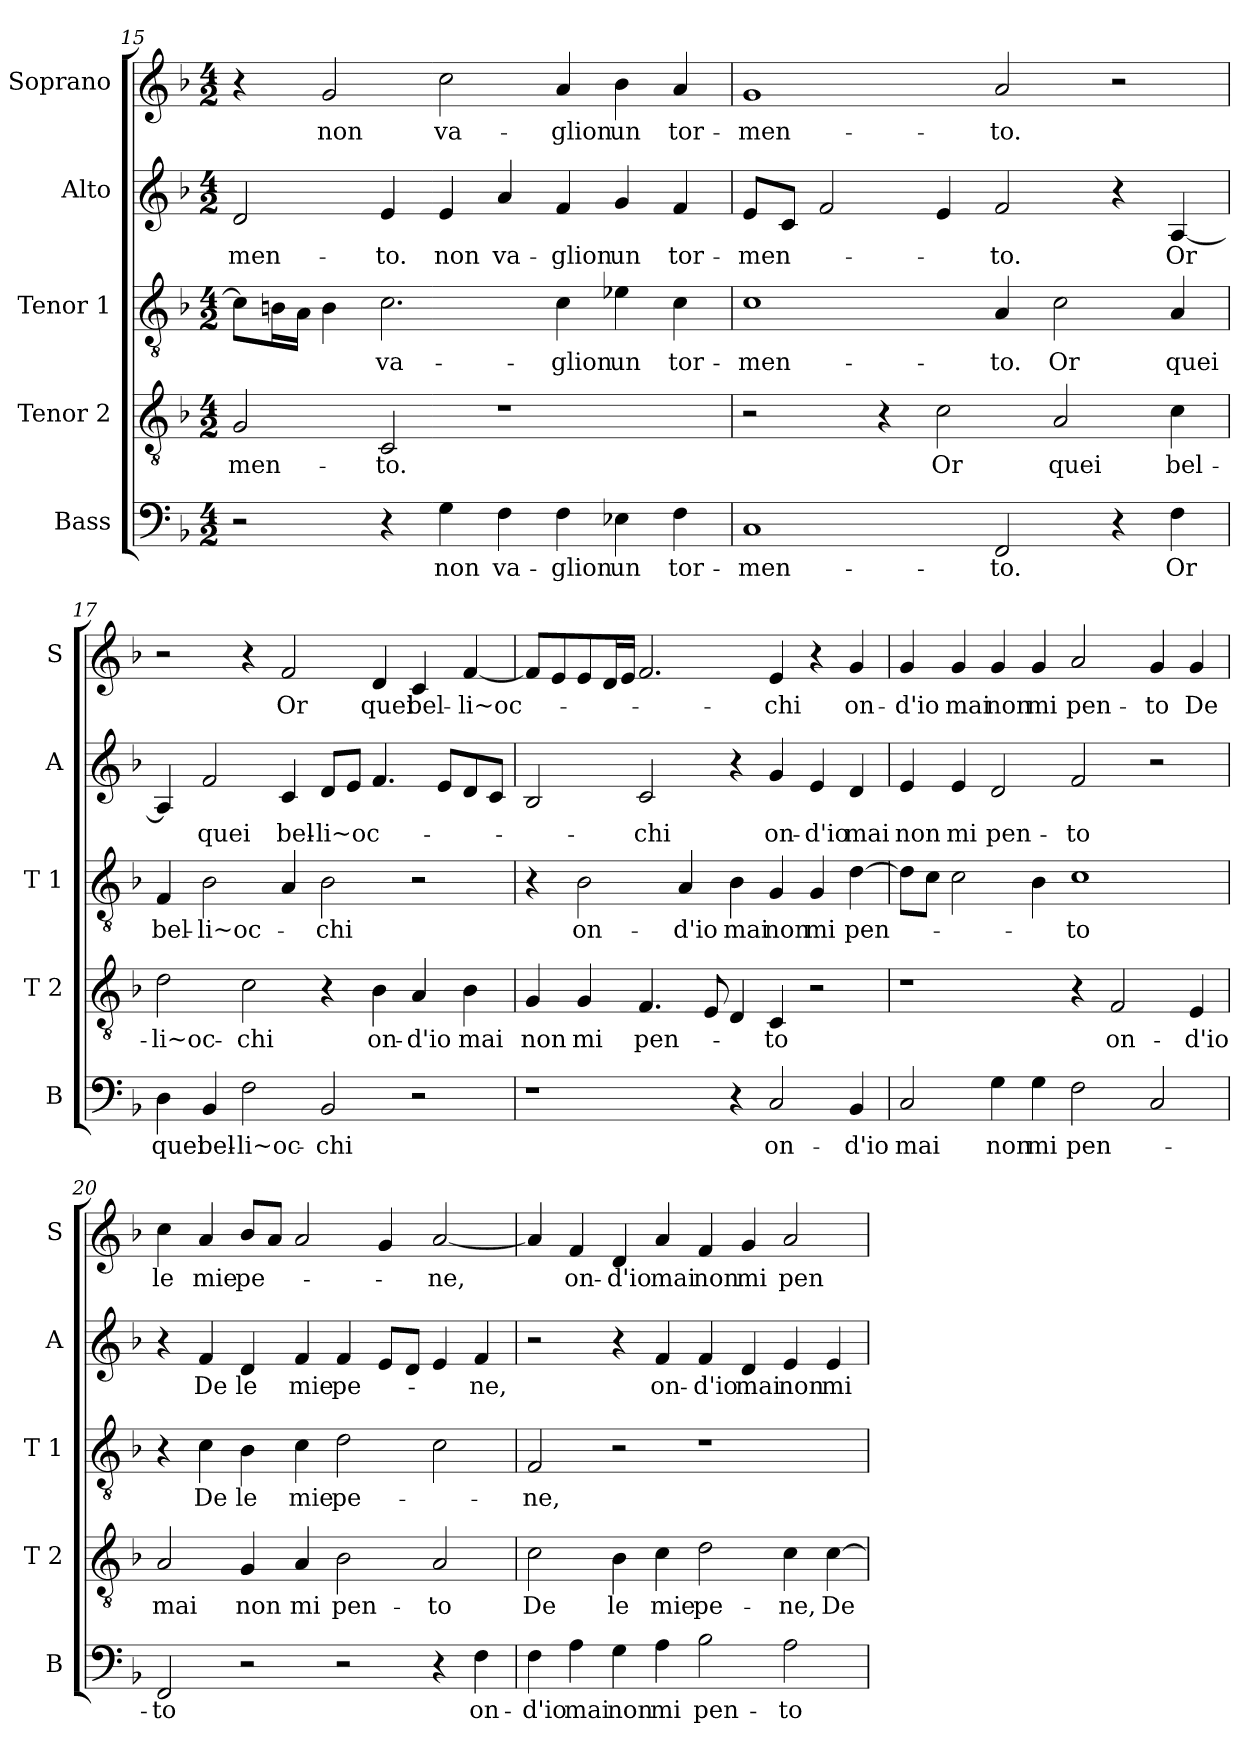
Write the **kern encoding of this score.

**kern	**text	**kern	**text	**kern	**text	**kern	**text	**kern	**text
*part5	*part5	*part4	*part4	*part3	*part3	*part2	*part2	*part1	*part1
*staff5	*staff5	*staff4	*staff4	*staff3	*staff3	*staff2	*staff2	*staff1	*staff1
*I"Bass	*	*I"Tenor 2	*	*I"Tenor 1	*	*I"Alto	*	*I"Soprano	*
*I'B	*	*I'T 2	*	*I'T 1	*	*I'A	*	*I'S	*
*clefF4	*	*clefGv2	*	*clefGv2	*	*clefG2	*	*clefG2	*
*k[b-]	*	*k[b-]	*	*k[b-]	*	*k[b-]	*	*k[b-]	*
*F:	*	*F:	*	*F:	*	*F:	*	*F:	*
*M4/2	*	*M4/2	*	*M4/2	*	*M4/2	*	*M4/2	*
=15	=15	=15	=15	=15	=15	=15	=15	=15	=15
!	!	!	!LO:LY:b	!	!	!	!LO:LY:b	!	!
2r	.	2G/	-men-	8c\L]	.	2d/	-men-	4r	.
.	.	.	.	16Bn\L	.	.	.	.	.
.	.	.	.	16A\JJ	.	.	.	.	.
!	!	!	!	!	!	!	!	!	!LO:LY:b
.	.	.	.	4B\	.	.	.	2g/	non
!	!	!	!LO:LY:b	!	!LO:LY:b	!	!LO:LY:b	!	!
4r	.	2C/	-to.	2.c\	va-	4e/	-to.	.	.
!	!LO:LY:b	!	!	!	!	!	!LO:LY:b	!	!LO:LY:b
4G\	non	.	.	.	.	4e/	non	2cc\	va-
!	!LO:LY:b	!	!	!	!	!	!LO:LY:b	!	!
4F\	va-	1r	.	.	.	4a/	va-	.	.
!	!LO:LY:b	!	!	!	!LO:LY:b	!	!LO:LY:b	!	!LO:LY:b
4F\	-glion	.	.	4c\	-glion	4f/	-glion	4a/	-glion
!	!LO:LY:b	!	!	!	!LO:LY:b	!	!LO:LY:b	!	!LO:LY:b
4E-X\	un	.	.	4e-X\	un	4g/	un	4b-\	un
!	!LO:LY:b	!	!	!	!LO:LY:b	!	!LO:LY:b	!	!LO:LY:b
4F\	tor-	.	.	4c\	tor-	4f/	tor-	4a/	tor-
!!LO:LB:g=z
=16	=16	=16	=16	=16	=16	=16	=16	=16	=16
!	!LO:LY:b	!	!	!	!LO:LY:b	!	!LO:LY:b	!	!LO:LY:b
1C	-men-	2r	.	1c	-men-	8e/L	-men-	1g	-men-
.	.	.	.	.	.	8c/J	.	.	.
.	.	.	.	.	.	2f/	.	.	.
.	.	4r	.	.	.	.	.	.	.
!	!	!	!LO:LY:b	!	!	!	!	!	!
.	.	2c\	Or	.	.	4e/	.	.	.
!	!LO:LY:b	!	!	!	!LO:LY:b	!	!LO:LY:b	!	!LO:LY:b
2FF/	-to.	.	.	4A/	-to.	2f/	-to.	2a/	-to.
!	!	!	!LO:LY:b	!	!LO:LY:b	!	!	!	!
.	.	2A/	quei	2c\	Or	.	.	.	.
4r	.	.	.	.	.	4r	.	2r	.
!	!LO:LY:b	!	!LO:LY:b	!	!LO:LY:b	!	!LO:LY:b	!	!
4F\	Or	4c\	bel-	4A/	quei	[4A/	Or	.	.
=17	=17	=17	=17	=17	=17	=17	=17	=17	=17
!	!LO:LY:b	!	!LO:LY:b	!	!LO:LY:b	!	!	!	!
4D\	quei	2d\	-li~oc-	4F/	bel-	4A/]	.	2r	.
!	!LO:LY:b	!	!	!	!LO:LY:b	!	!LO:LY:b	!	!
4BB-/	bel-	.	.	2B-\	-li~oc-	2f/	quei	.	.
!	!LO:LY:b	!	!LO:LY:b	!	!	!	!	!	!
2F\	-li~oc-	2c\	-chi	.	.	.	.	4r	.
!	!	!	!	!	!	!	!LO:LY:b	!	!LO:LY:b
.	.	.	.	4A/	.	4c/	bel-	2f/	Or
!	!LO:LY:b	!	!	!	!LO:LY:b	!	!LO:LY:b	!	!
2BB-/	-chi	4r	.	2B-\	-chi	8d/L	-li~oc-	.	.
.	.	.	.	.	.	8e/J	.	.	.
!	!	!	!LO:LY:b	!	!	!	!	!	!LO:LY:b
.	.	4B-\	on-	.	.	4.f/	.	4d/	quei
!	!	!	!LO:LY:b	!	!	!	!	!	!LO:LY:b
2r	.	4A/	-d'io	2r	.	.	.	4c/	bel-
.	.	.	.	.	.	8e/L	.	.	.
!	!	!	!LO:LY:b	!	!	!	!	!	!LO:LY:b
.	.	4B-\	mai	.	.	8d/	.	[4f/	-li~oc-
.	.	.	.	.	.	8c/J	.	.	.
=18	=18	=18	=18	=18	=18	=18	=18	=18	=18
!	!	!	!LO:LY:b	!	!	!	!	!	!
1r	.	4G/	non	4r	.	2B-/	.	8f/L]	.
.	.	.	.	.	.	.	.	8e/	.
!	!	!	!LO:LY:b	!	!LO:LY:b	!	!	!	!
.	.	4G/	mi	2B-\	on-	.	.	8e/	.
.	.	.	.	.	.	.	.	16d/L	.
.	.	.	.	.	.	.	.	16e/JJ	.
!	!	!	!LO:LY:b	!	!	!	!LO:LY:b	!	!
.	.	4.F/	pen-	.	.	2c/	-chi	2.f/	.
!	!	!	!	!	!LO:LY:b	!	!	!	!
.	.	.	.	4A/	-d'io	.	.	.	.
.	.	8E/	.	.	.	.	.	.	.
!	!	!	!	!	!LO:LY:b	!	!	!	!
4r	.	4D/	.	4B-\	mai	4r	.	.	.
!	!LO:LY:b	!	!LO:LY:b	!	!LO:LY:b	!	!LO:LY:b	!	!LO:LY:b
2C/	on-	4C/	-to	4G/	non	4g/	on-	4e/	-chi
!	!	!	!	!	!LO:LY:b	!	!LO:LY:b	!	!
.	.	2r	.	4G/	mi	4e/	-d'io	4r	.
!	!LO:LY:b	!	!	!	!LO:LY:b	!	!LO:LY:b	!	!LO:LY:b
4BB-/	-d'io	.	.	[4d\	pen-	4d/	mai	4g/	on-
!!LO:LB:g=z
=19	=19	=19	=19	=19	=19	=19	=19	=19	=19
!	!LO:LY:b	!	!	!	!	!	!LO:LY:b	!	!LO:LY:b
2C/	mai	1r	.	8d\L]	.	4e/	non	4g/	-d'io
.	.	.	.	8c\J	.	.	.	.	.
!	!	!	!	!	!	!	!LO:LY:b	!	!LO:LY:b
.	.	.	.	2c\	.	4e/	mi	4g/	mai
!	!LO:LY:b	!	!	!	!	!	!LO:LY:b	!	!LO:LY:b
4G\	non	.	.	.	.	2d/	pen-	4g/	non
!	!LO:LY:b	!	!	!	!	!	!	!	!LO:LY:b
4G\	mi	.	.	4B-\	.	.	.	4g/	mi
!	!LO:LY:b	!	!	!	!LO:LY:b	!	!LO:LY:b	!	!LO:LY:b
2F\	pen-	4r	.	1c	-to	2f/	-to	2a/	pen-
!	!	!	!LO:LY:b	!	!	!	!	!	!
.	.	2F/	on-	.	.	.	.	.	.
!	!	!	!	!	!	!	!	!	!LO:LY:b
2C/	.	.	.	.	.	2r	.	4g/	-to
!	!	!	!LO:LY:b	!	!	!	!	!	!LO:LY:b
.	.	4E/	-d'io	.	.	.	.	4g/	De
=20	=20	=20	=20	=20	=20	=20	=20	=20	=20
!	!LO:LY:b	!	!LO:LY:b	!	!	!	!	!	!LO:LY:b
2FF/	-to	2A/	mai	4r	.	4r	.	4cc\	le
!	!	!	!	!	!LO:LY:b	!	!LO:LY:b	!	!LO:LY:b
.	.	.	.	4c\	De	4f/	De	4a/	mie
!	!	!	!LO:LY:b	!	!LO:LY:b	!	!LO:LY:b	!	!LO:LY:b
2r	.	4G/	non	4B-\	le	4d/	le	8b-/L	pe-
.	.	.	.	.	.	.	.	8a/J	.
!	!	!	!LO:LY:b	!	!LO:LY:b	!	!LO:LY:b	!	!
.	.	4A/	mi	4c\	mie	4f/	mie	2a/	.
!	!	!	!LO:LY:b	!	!LO:LY:b	!	!LO:LY:b	!	!
2r	.	2B-\	pen-	2d\	pe-	4f/	pe-	.	.
.	.	.	.	.	.	8e/L	.	4g/	.
.	.	.	.	.	.	8d/J	.	.	.
!	!	!	!LO:LY:b	!	!	!	!	!	!LO:LY:b
4r	.	2A/	-to	2c\	.	4e/	.	[2a/	-ne,
!	!LO:LY:b	!	!	!	!	!	!LO:LY:b	!	!
4F\	on-	.	.	.	.	4f/	-ne,	.	.
=21	=21	=21	=21	=21	=21	=21	=21	=21	=21
!	!LO:LY:b	!	!LO:LY:b	!	!LO:LY:b	!	!	!	!
4F\	-d'io	2c\	De	2F/	-ne,	2r	.	4a/]	.
!	!LO:LY:b	!	!	!	!	!	!	!	!LO:LY:b
4A\	mai	.	.	.	.	.	.	4f/	on-
!	!LO:LY:b	!	!LO:LY:b	!	!	!	!	!	!LO:LY:b
4G\	non	4B-\	le	2r	.	4r	.	4d/	-d'io
!	!LO:LY:b	!	!LO:LY:b	!	!	!	!LO:LY:b	!	!LO:LY:b
4A\	mi	4c\	mie	.	.	4f/	on-	4a/	mai
!	!LO:LY:b	!	!LO:LY:b	!	!	!	!LO:LY:b	!	!LO:LY:b
2B-\	pen-	2d\	pe-	1r	.	4f/	-d'io	4f/	non
!	!	!	!	!	!	!	!LO:LY:b	!	!LO:LY:b
.	.	.	.	.	.	4d/	mai	4g/	mi
!	!LO:LY:b	!	!LO:LY:b	!	!	!	!LO:LY:b	!	!LO:LY:b
2A\	-to	4c\	-ne,	.	.	4e/	non	2a/	pen-
!	!	!	!LO:LY:b	!	!	!	!LO:LY:b	!	!
.	.	[4c\	De	.	.	4e/	mi	.	.
=	=	=	=	=	=	=	=	=	=
*-	*-	*-	*-	*-	*-	*-	*-	*-	*-
